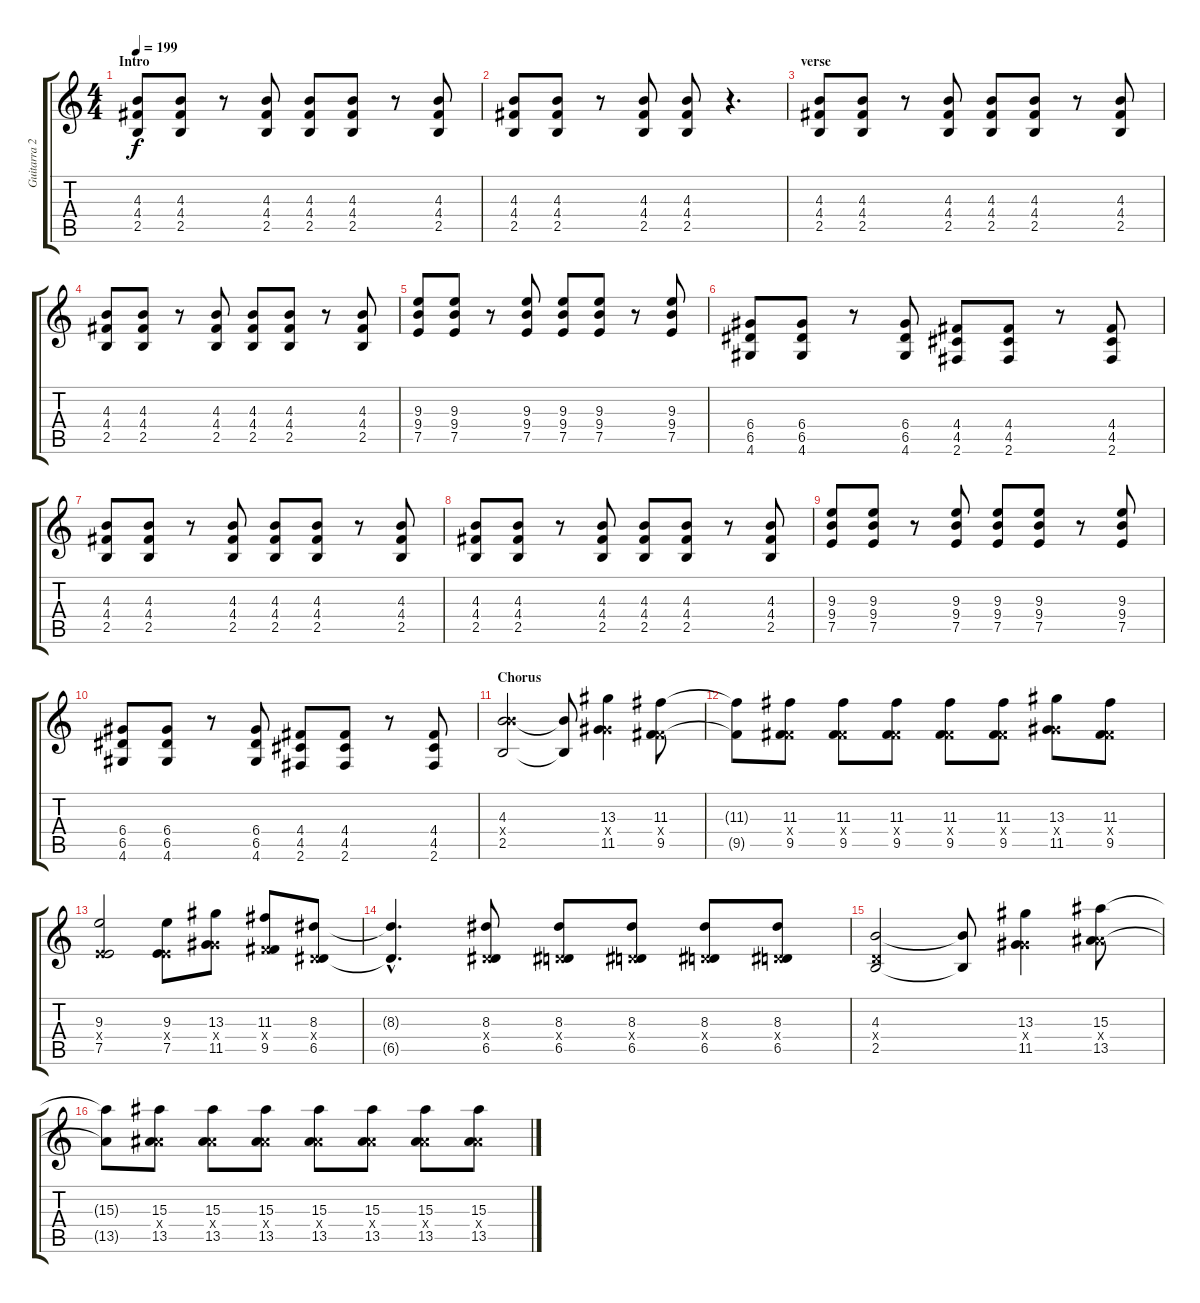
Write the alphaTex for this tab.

\track ("Guitarra 2 - Erik" "Guitarra 2") {instrument overdrivenguitar}
\staff {score tabs}
\tuning (E4 B3 G3 D3 A2 E2) {hide}
\ts (4 4)
\section ("" "Intro")
\tempo 199
\clef g2
\ks c
(4.3 4.4 2.5).8{dy f instrument overdrivenguitar} (4.3 4.4 2.5).8 r.8 (4.3 4.4 2.5).8 (4.3 4.4 2.5).8 (4.3 4.4 2.5).8 r.8 (4.3 4.4 2.5).8 |
(4.3 4.4 2.5).8 (4.3 4.4 2.5).8 r.8 (4.3 4.4 2.5).8 (4.3 4.4 2.5).8 r.4{d} |
\section ("" "verse")
(4.3 4.4 2.5).8 (4.3 4.4 2.5).8 r.8 (4.3 4.4 2.5).8 (4.3 4.4 2.5).8 (4.3 4.4 2.5).8 r.8 (4.3 4.4 2.5).8 |
(4.3 4.4 2.5).8 (4.3 4.4 2.5).8 r.8 (4.3 4.4 2.5).8 (4.3 4.4 2.5).8 (4.3 4.4 2.5).8 r.8 (4.3 4.4 2.5).8 |
(9.3 9.4 7.5).8 (9.3 9.4 7.5).8 r.8 (9.3 9.4 7.5).8 (9.3 9.4 7.5).8 (9.3 9.4 7.5).8 r.8 (9.3 9.4 7.5).8 |
(6.4 6.5 4.6).8 (6.4 6.5 4.6).8 r.8 (6.4 6.5 4.6).8 (4.4 4.5 2.6).8 (4.4 4.5 2.6).8 r.8 (4.4 4.5 2.6).8 |
(4.3 4.4 2.5).8 (4.3 4.4 2.5).8 r.8 (4.3 4.4 2.5).8 (4.3 4.4 2.5).8 (4.3 4.4 2.5).8 r.8 (4.3 4.4 2.5).8 |
(4.3 4.4 2.5).8 (4.3 4.4 2.5).8 r.8 (4.3 4.4 2.5).8 (4.3 4.4 2.5).8 (4.3 4.4 2.5).8 r.8 (4.3 4.4 2.5).8 |
(9.3 9.4 7.5).8 (9.3 9.4 7.5).8 r.8 (9.3 9.4 7.5).8 (9.3 9.4 7.5).8 (9.3 9.4 7.5).8 r.8 (9.3 9.4 7.5).8 |
(6.4 6.5 4.6).8 (6.4 6.5 4.6).8 r.8 (6.4 6.5 4.6).8 (4.4 4.5 2.6).8 (4.4 4.5 2.6).8 r.8 (4.4 4.5 2.6).8 |
\section ("" "Chorus")
(4.3 9.4{x} 2.5).2 (4.3{t} 2.5{t}).8 (13.3 6.4{x} 11.5).4 (11.3 4.4{x} 9.5).8 |
(11.3{t} 9.5{t}).8 (11.3 4.4{x} 9.5).8 (11.3 4.4{x} 9.5).8 (11.3 4.4{x} 9.5).8 (11.3 4.4{x} 9.5).8 (11.3 4.4{x} 9.5).8 (13.3 6.4{x} 11.5).8 (11.3 4.4{x} 9.5).8 |
(9.3 2.4{x} 7.5).2 (9.3 2.4{x} 7.5).8 (13.3 6.4{x} 11.5).8 (11.3 4.4{x} 9.5).8 (8.3 0.4{x} 6.5).8 |
(8.3{hac t} 6.5{hac t}).4{d} (8.3 1.4{x} 6.5).8 (8.3 0.4{x} 6.5).8 (8.3 0.4{x} 6.5).8 (8.3 0.4{x} 6.5).8 (8.3 0.4{x} 6.5).8 |
(4.3 0.4{x} 2.5).2 (4.3{t} 2.5{t}).8 (13.3 6.4{x} 11.5).4 (15.3 8.4{x} 13.5).8 |
(15.3{t} 13.5{t}).8 (15.3 8.4{x} 13.5).8 (15.3 8.4{x} 13.5).8 (15.3 8.4{x} 13.5).8 (15.3 8.4{x} 13.5).8 (15.3 8.4{x} 13.5).8 (15.3 8.4{x} 13.5).8 (15.3 8.4{x} 13.5).8
